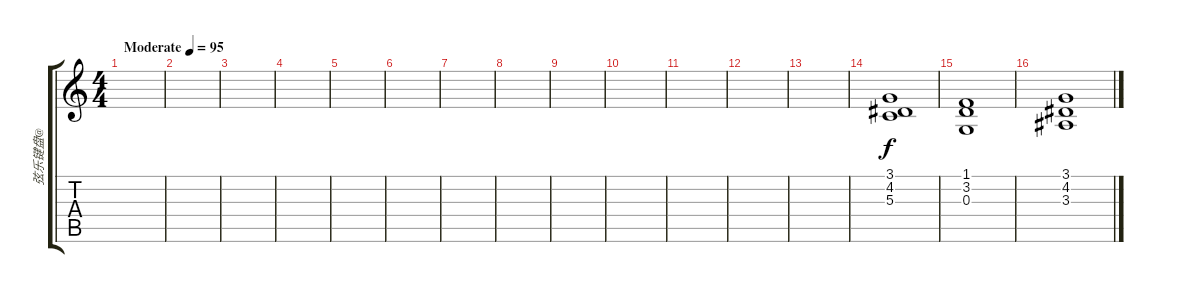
\track ("弦乐键盘@" "弦乐键盘@") {instrument synthstrings2}
\staff {score tabs}
\tuning (E4 B3 G3 D3 A2 E2) {hide}
\ts (4 4)
\tempo (95 "Moderate")
\clef g2
\ks c
|
|
|
|
|
|
|
|
|
|
|
|
|
(3.1 4.2 5.3).1{txt ""} |
(1.1 3.2 0.3).1 |
(3.1 4.2 3.3).1
